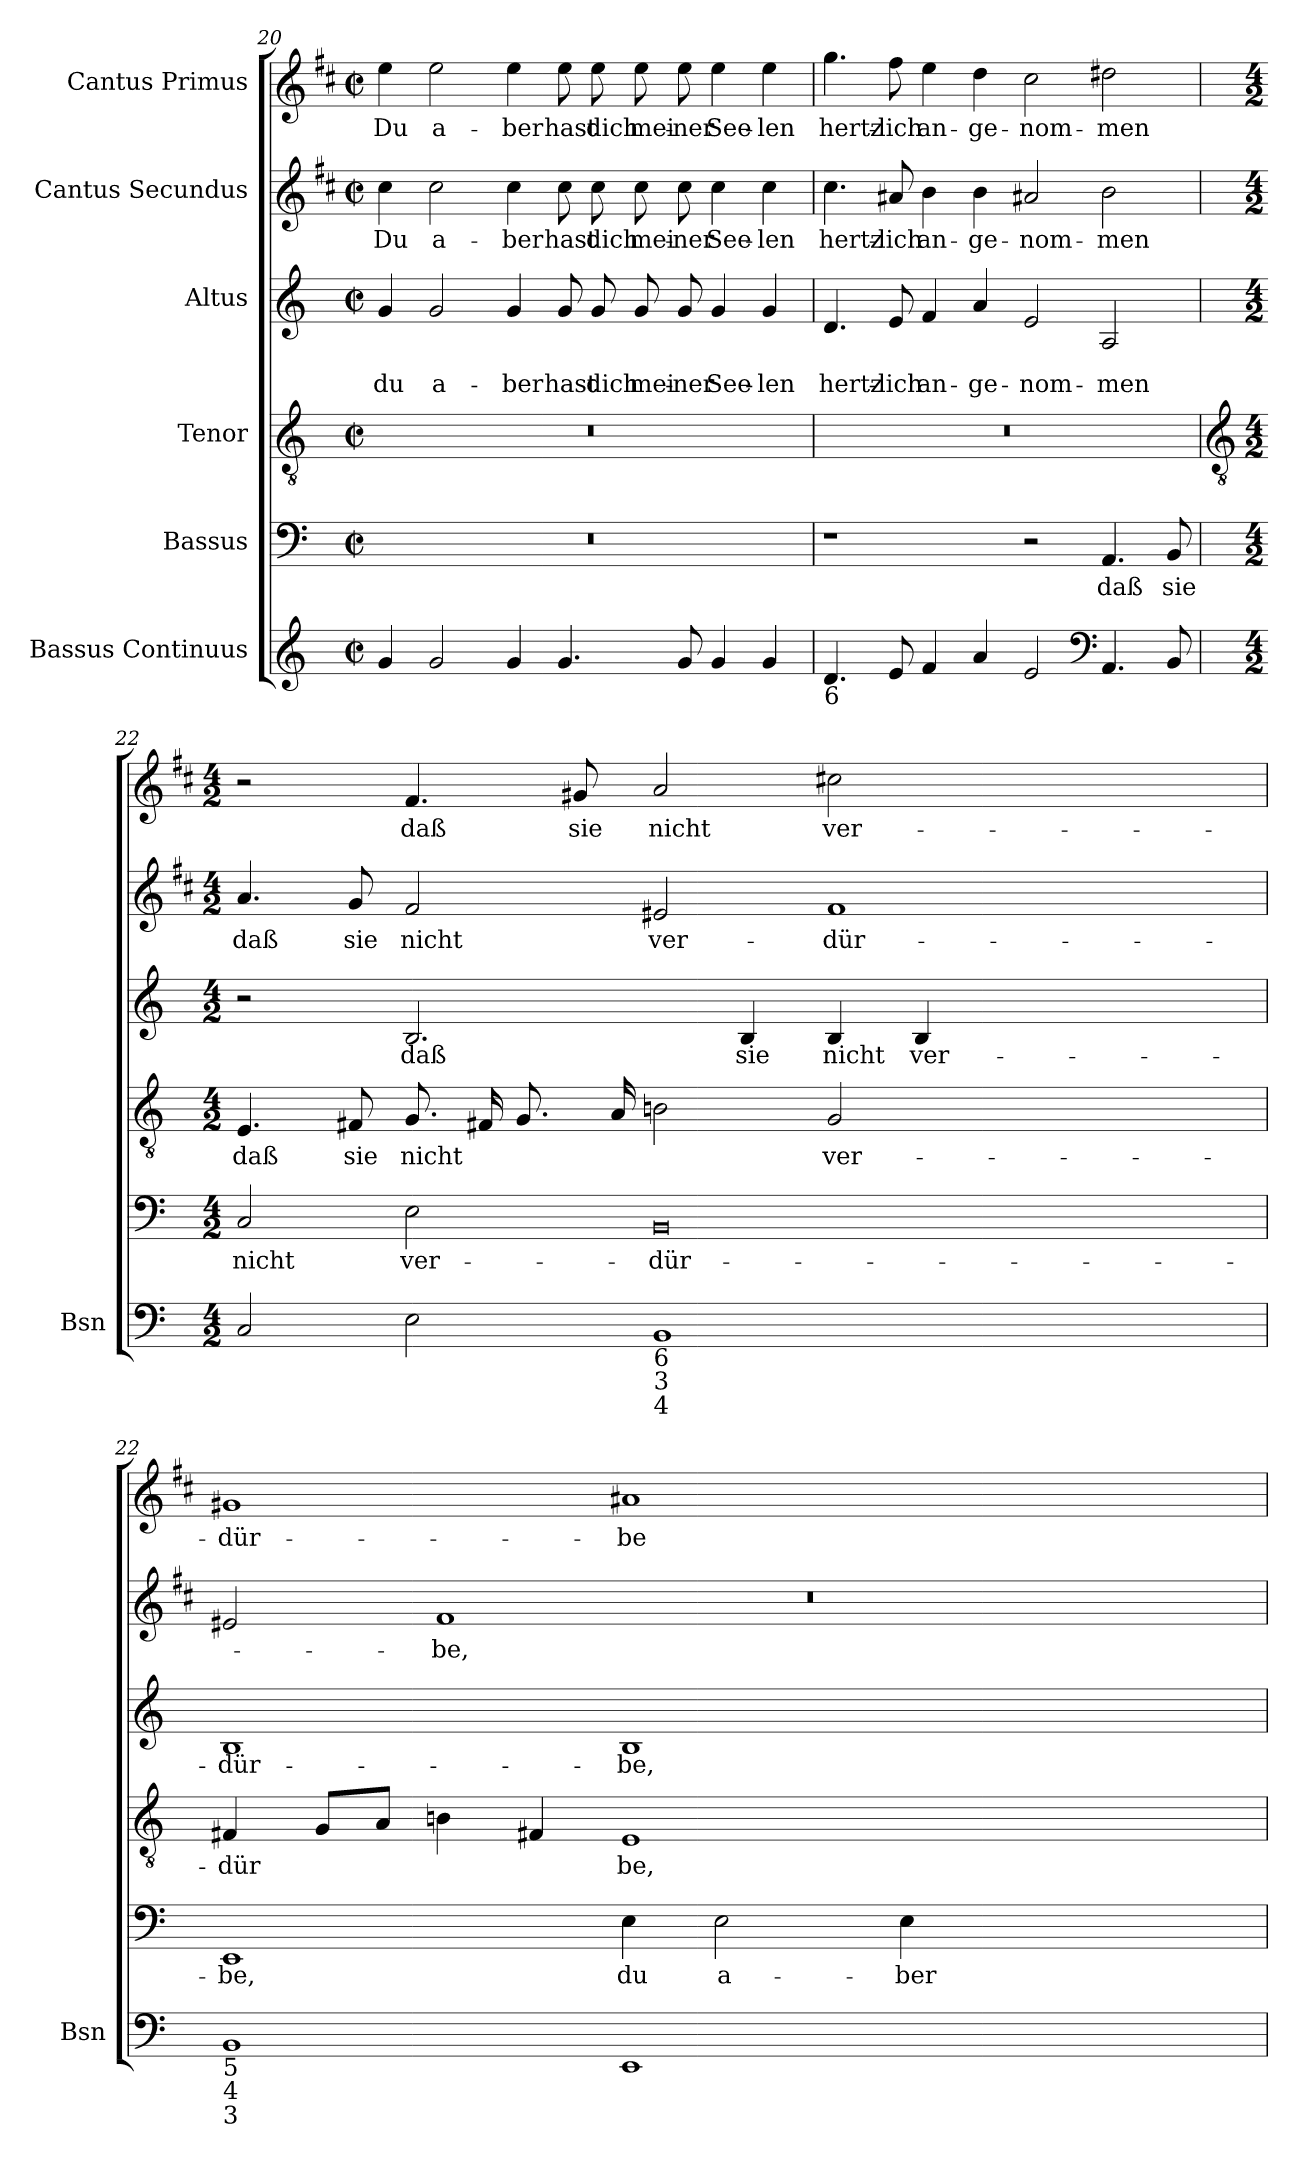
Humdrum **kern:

**kern	**kern	**text	**kern	**text	**kern	**text	**text	**kern	**text	**kern	**text
*part6	*part5	*part5	*part4	*part4	*part3	*part3	*part3	*part2	*part2	*part1	*part1
*staff6	*staff5	*staff5	*staff4	*staff4	*staff3	*staff3	*staff3	*staff2	*staff2	*staff1	*staff1
*I"Bassus  Continuus	*I"Bassus	*	*I"Tenor	*	*I"Altus	*	*	*I"Cantus Secundus	*	*I"Cantus Primus	*
*I'Bsn	*	*	*	*	*	*	*	*	*	*	*
*clefG2	*clefF4	*	*clefGv2	*	*clefG2	*	*	*clefG2	*	*clefG2	*
*	*	*	*	*	*	*	*	*ITrd1c2	*	*ITrd1c2	*
*k[]	*k[]	*	*k[]	*	*k[]	*	*	*k[]	*	*k[]	*
*C:	*C:	*	*C:	*	*C:	*	*	*C:	*	*C:	*
*M4/2	*M4/2	*	*M4/2	*	*M4/2	*	*	*M4/2	*	*M4/2	*
*met(c|)	*met(c|)	*	*met(c|)	*	*met(c|)	*	*	*met(c|)	*	*met(c|)	*
=20	=20	=20	=20	=20	=20	=20	=20	=20	=20	=20	=20
!	!	!	!	!	!	!	!LO:LY:b	!	!LO:LY:b	!	!LO:LY:b
4g	0r	.	0r	.	4g	.	du	4b	Du	4dd	Du
!	!	!	!	!	!	!	!LO:LY:b	!	!LO:LY:b	!	!LO:LY:b
2g	.	.	.	.	2g	.	a-	2b	a-	2dd	a-
!	!	!	!	!	!	!	!LO:LY:b	!	!LO:LY:b	!	!LO:LY:b
4g	.	.	.	.	4g	.	-ber	4b	-ber	4dd	-ber
!	!	!	!	!	!	!	!LO:LY:b	!	!LO:LY:b	!	!LO:LY:b
4.g	.	.	.	.	8g	.	hast	8b	hast	8dd	hast
!	!	!	!	!	!	!	!LO:LY:b	!	!LO:LY:b	!	!LO:LY:b
.	.	.	.	.	8g	.	dich	8b	dich	8dd	dich
!	!	!	!	!	!	!	!LO:LY:b	!	!LO:LY:b	!	!LO:LY:b
.	.	.	.	.	8g	.	mei-	8b	mei-	8dd	mei-
!	!	!	!	!	!	!	!LO:LY:b	!	!LO:LY:b	!	!LO:LY:b
8g	.	.	.	.	8g	.	-ner	8b	-ner	8dd	-ner
!	!	!	!	!	!	!	!LO:LY:b	!	!LO:LY:b	!	!LO:LY:b
4g	.	.	.	.	4g	.	See-	4b	See-	4dd	See-
!	!	!	!	!	!	!	!LO:LY:b	!	!LO:LY:b	!	!LO:LY:b
4g	.	.	.	.	4g	.	-len	4b	-len	4dd	-len
=21	=21	=21	=21	=21	=21	=21	=21	=21	=21	=21	=21
!LO:TX:b:t=6	!	!	!	!	!	!	!	!	!	!	!
!	!	!	!	!	!	!	!LO:LY:b	!	!LO:LY:b	!	!LO:LY:b
4.d	1r	.	0r	.	4.d	.	hertz-	4.b	hertz-	4.ff	hertz-
!	!	!	!	!	!	!	!LO:LY:b	!	!LO:LY:b	!	!LO:LY:b
8e	.	.	.	.	8e	.	-lich	8g#X	-lich	8ee	-lich
!	!	!	!	!	!	!	!LO:LY:b	!	!LO:LY:b	!	!LO:LY:b
4f	.	.	.	.	4f	.	an-	4a	an-	4dd	an-
!	!	!	!	!	!	!	!LO:LY:b	!	!LO:LY:b	!	!LO:LY:b
4a	.	.	.	.	4a	.	-ge-	4a	-ge-	4cc	-ge-
!	!	!	!	!	!	!	!LO:LY:b	!	!LO:LY:b	!	!LO:LY:b
2e	2r	.	.	.	2e	.	-nom-	2g#X	-nom-	2b	-nom-
*clefF4	*	*	*	*	*	*	*	*	*	*	*
!	!	!LO:LY:b	!	!	!	!	!LO:LY:b	!	!LO:LY:b	!	!LO:LY:b
4.AA	4.AA	daß	.	.	2A	.	-men	2a	-men	2cc#X	-men
!	!	!LO:LY:b	!	!	!	!	!	!	!	!	!
8BB	8BB	sie	.	.	.	.	.	.	.	.	.
!!LO:LB:g=z
=22	=22	=22	=22	=22	=22	=22	=22	=22	=22	=22	=22
*	*	*	*clefGv2	*	*	*	*	*	*	*	*
*M4/2	*M4/2	*	*M4/2	*	*M4/2	*	*	*M4/2	*	*M4/2	*
!	!	!LO:LY:b	!	!LO:LY:b	!	!	!	!	!LO:LY:b	!	!
2C	2C	nicht	4.E	daß	2r	.	.	4.g	daß	2r	.
!	!	!	!	!LO:LY:b	!	!	!	!	!LO:LY:b	!	!
.	.	.	8F#X	sie	.	.	.	8f	sie	.	.
!	!	!LO:LY:b	!	!LO:LY:b	!	!LO:LY:b	!	!	!LO:LY:b	!	!LO:LY:b
2E	2E	ver-	8.GL	nicht	2.B	daß	.	2e	nicht	4.e	daß
.	.	.	16F#XL	.	.	.	.	.	.	.	.
.	.	.	8.G	.	.	.	.	.	.	.	.
!	!	!	!	!	!	!	!	!	!	!	!LO:LY:b
.	.	.	.	.	.	.	.	.	.	8f#X	sie
.	.	.	16AJ	.	.	.	.	.	.	.	.
!LO:TX:b:t=6\n3	!	!	!	!	!	!	!	!	!	!	!
!LO:TX:b:t=4	!	!	!	!	!	!	!	!	!	!	!
!	!	!LO:LY:b	!	!	!	!	!	!	!LO:LY:b	!	!LO:LY:b
1BB	0BB	-dür-	2Bn	.	.	.	.	2d#X	ver-	2g	nicht
!	!	!	!	!	!	!LO:LY:b	!	!	!	!	!
.	.	.	.	.	4B	sie	.	.	.	.	.
!	!	!	!	!LO:LY:b	!	!LO:LY:b	!	!	!LO:LY:b	!	!LO:LY:b
.	.	.	2G	ver-	4B	nicht	.	1e	-dür-	2bn	ver-
!	!	!	!	!	!	!LO:LY:b	!	!	!	!	!
.	.	.	.	.	4B	ver-	.	.	.	.	.
1ryy	.	.	1ryy	.	1ryy	.	.	.	.	1ryy	.
.	.	.	.	.	.	.	.	2ryy	.	.	.
=22A	=22A	=22A	=22A	=22A	=22A	=22A	=22A	=22A	=22A	=22A	=22A
!LO:TX:b:t=5\n4	!	!	!	!	!	!	!	!	!	!	!
!LO:TX:b:t=3	!	!	!	!	!	!	!	!	!	!	!
!	!	!LO:LY:b	!	!LO:LY:b	!	!LO:LY:b	!	!	!	!	!LO:LY:b
1BB	1EE	-be,	4F#X	-dür	1B	-dür-	.	2d#X	.	1f#X	-dür-
.	.	.	8GL	.	.	.	.	.	.	.	.
.	.	.	8AJ	.	.	.	.	.	.	.	.
!	!	!	!	!	!	!	!	!	!LO:LY:b	!	!
.	.	.	4Bn	.	.	.	.	1e	-be,	.	.
.	.	.	4F#X	.	.	.	.	.	.	.	.
!	!	!LO:LY:b	!	!LO:LY:b	!	!LO:LY:b	!	!	!	!	!LO:LY:b
1EE	4E	du	1E	be,	1B	-be,	.	.	.	1g#X	-be
!	!	!LO:LY:b	!	!	!	!	!	!	!	!	!
.	2E	a-	.	.	.	.	.	.	.	.	.
.	.	.	.	.	.	.	.	0r	.	.	.
!	!	!LO:LY:b	!	!	!	!	!	!	!	!	!
.	4E	-ber	.	.	.	.	.	.	.	.	.
1.ryy	1.ryy	.	1.ryy	.	1.ryy	.	.	.	.	1.ryy	.
=	=	=	=	=	=	=	=	=	=	=	=
*-	*-	*-	*-	*-	*-	*-	*-	*-	*-	*-	*-
